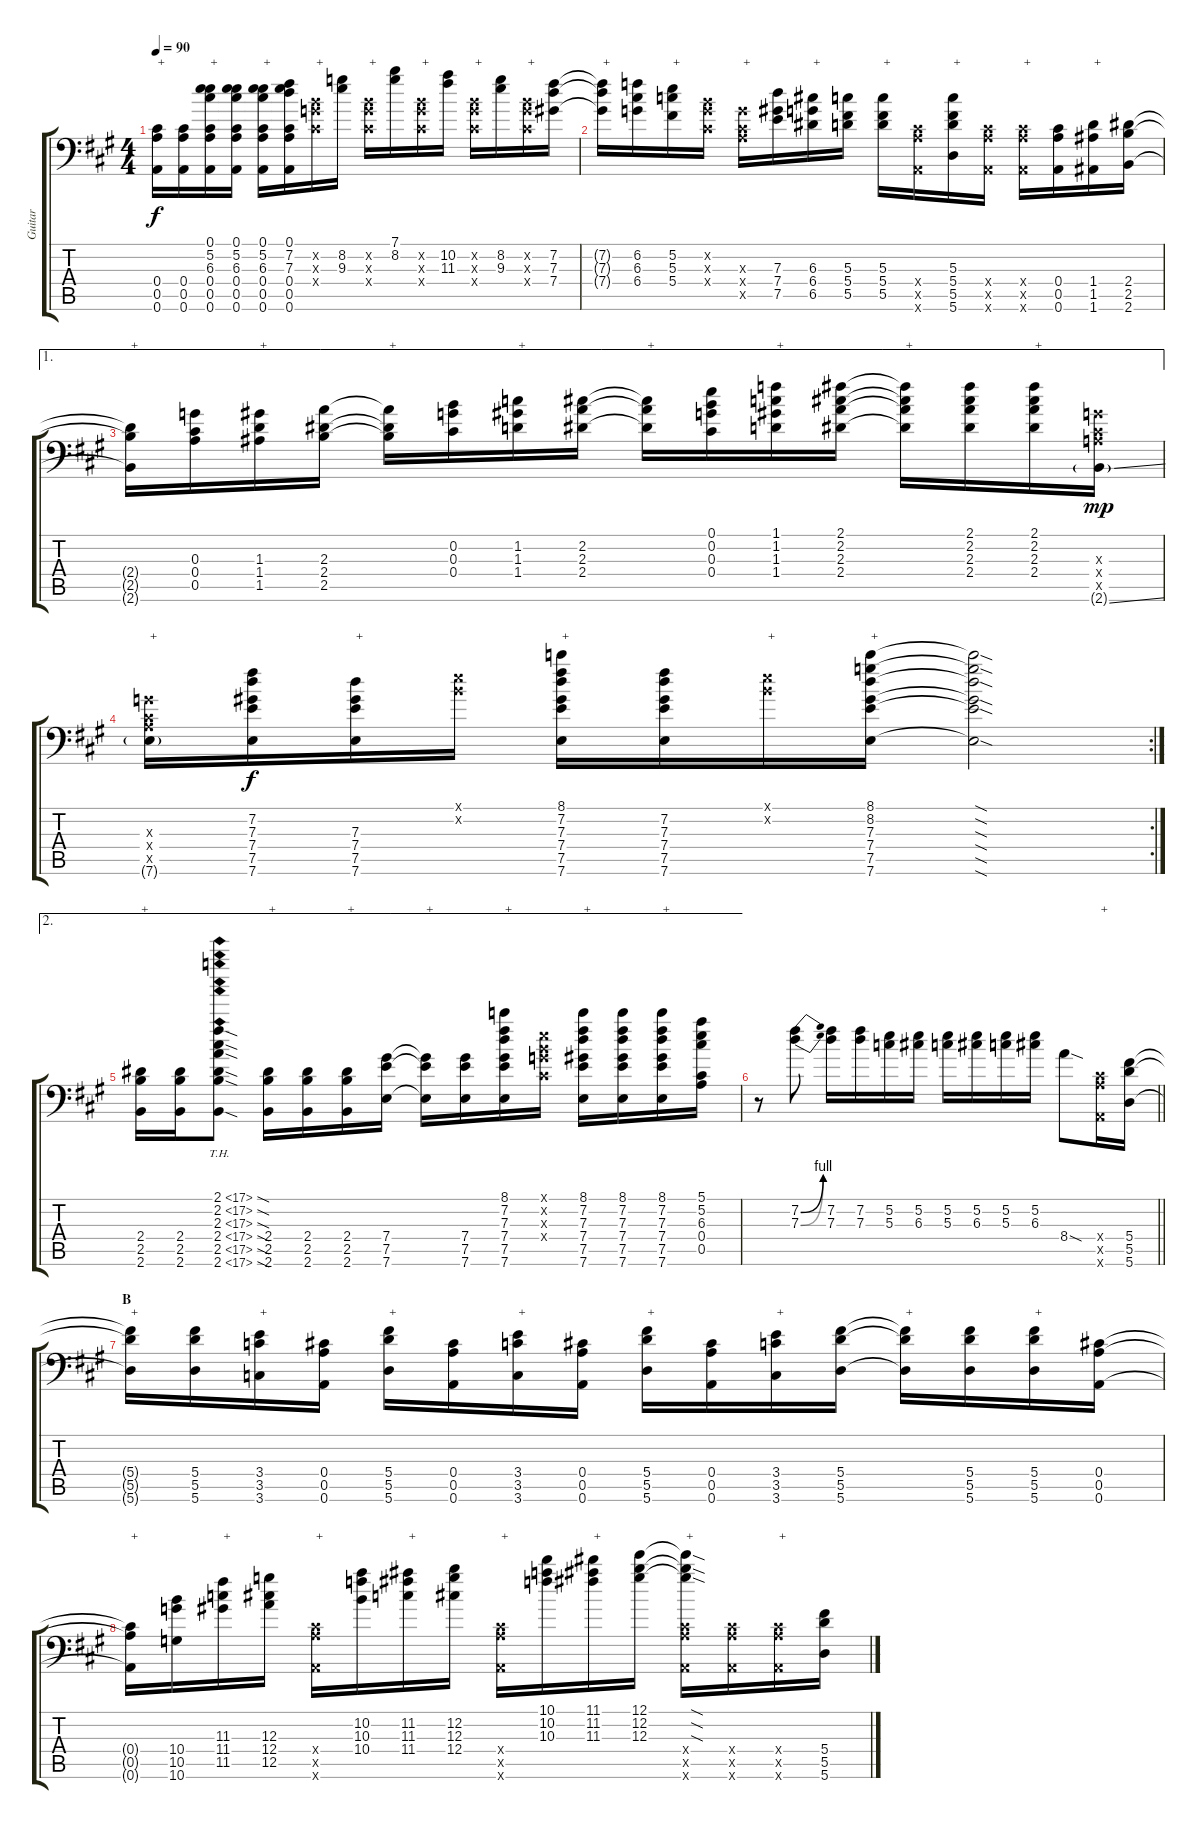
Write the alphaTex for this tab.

\track ("Guitar" "Guitar") {instrument acousticguitarsteel}
\staff {score tabs}
\tuning (E4 B3 G3 Db3 A2 A1) {hide}
\ts (4 4)
\tempo 90
\clef f4
\ks a
(0.4 0.5 0.6).16{txt "+" dy f} (0.4 0.5 0.6).16 (0.1 5.2 6.3 0.4 0.5 0.6).16{txt "+"} (0.1 5.2 6.3 0.4 0.5 0.6).16 (0.1 5.2 6.3 0.4 0.5 0.6).16{txt "+"} (0.1 7.2 7.3 0.4 0.5 0.6).16 (0.2{x} 0.3{x} 0.4{x}).16{txt "+"} (8.2 9.3).16 (0.2{x} 0.3{x} 0.4{x}).16{txt "+"} (7.1 8.2).16 (0.2{x} 0.3{x} 0.4{x}).16{txt "+"} (10.2 11.3).16 (0.2{x} 0.3{x} 0.4{x}).16{txt "+"} (8.2 9.3).16 (0.2{x} 0.3{x} 0.4{x}).16{txt "+"} (7.2 7.3 7.4).16 |
(7.2{t} 7.3{t} 7.4{t}).16{txt "+"} (6.2 6.3 6.4).16 (5.2 5.3 5.4).16{txt "+"} (0.2{x} 0.3{x} 0.4{x}).16 (0.3{x} 0.4{x} 0.5{x}).16{txt "+"} (7.3 7.4 7.5).16 (6.3 6.4 6.5).16{txt "+"} (5.3 5.4 5.5).16 (5.3 5.4 5.5).16{txt "+"} (0.4{x} 0.5{x} 0.6{x}).16 (5.3 5.4 5.5 5.6).16{txt "+"} (0.4{x} 0.5{x} 0.6{x}).16 (0.4{x} 0.5{x} 0.6{x}).16{txt "+"} (0.4 0.5 0.6).16 (1.4 1.5 1.6).16{txt "+"} (2.4 2.5 2.6).16 |
\ae 1
(2.4{t} 2.5{t} 2.6{t}).16{txt "+"} (0.3 0.4 0.5).16 (1.3 1.4 1.5).16{txt "+"} (2.3 2.4 2.5).16 (2.3{t} 2.4{t} 2.5{t}).16{txt "+"} (0.2 0.3 0.4).16 (1.2 1.3 1.4).16{txt "+"} (2.2 2.3 2.4).16 (2.2{t} 2.3{t} 2.4{t}).16{txt "+"} (0.1 0.2 0.3 0.4).16 (1.1 1.2 1.3 1.4).16{txt "+"} (2.1 2.2 2.3 2.4).16 (2.1{t} 2.2{t} 2.3{t} 2.4{t}).16{txt "+"} (2.1 2.2 2.3 2.4).16 (2.1 2.2 2.3 2.4).16{txt "+"} (0.3{x} 0.4{x} 0.5{x} 2.6{ss g}).16{dy mp} |
\rc 2
(0.3{x} 0.4{x} 0.5{x} 7.6{g}).16{txt "+"} (7.2 7.3 7.4 7.5 7.6).16{dy f} (7.3 7.4 7.5 7.6).16{txt "+"} (0.1{x} 0.2{x}).16 (8.1 7.2 7.3 7.4 7.5 7.6).16{txt "+"} (7.2 7.3 7.4 7.5 7.6).16 (0.1{x} 0.2{x}).16{txt "+"} (8.1 8.2 7.3 7.4 7.5 7.6).16{txt "+"} (8.1{sod t} 8.2{sod t} 7.3{sod t} 7.4{sod t} 7.5{sod t} 7.6{sod t}).2 |
\ae 2
(2.4 2.5 2.6).16{txt "+"} (2.4 2.5 2.6).16 (2.1{th 15 sod} 2.2{th 15 sod} 2.3{th 15 sod} 2.4{th 15 sod} 2.5{th 15 sod} 2.6{th 15 sod}).8 (2.4 2.5 2.6).16{txt "+"} (2.4 2.5 2.6).16 (2.4 2.5 2.6).16{txt "+"} (7.4 7.5 7.6).16 (7.4{t} 7.5{t} 7.6{t}).16{txt "+"} (7.4 7.5 7.6).16 (8.1 7.2 7.3 7.4 7.5 7.6).16{txt "+"} (0.1{x} 0.2{x} 0.3{x} 0.4{x}).16 (8.1 7.2 7.3 7.4 7.5 7.6).16{txt "+"} (8.1 7.2 7.3 7.4 7.5 7.6).16 (8.1 7.2 7.3 7.4 7.5 7.6).16{txt "+"} (5.1 5.2 6.3 0.4 0.5).16 |
\barLineRight lightlight
r.8 (7.2{be (bend 0 0 60 4)} 7.3{be (bend 0 0 60 4)}).8 (7.2 7.3).16 (7.2 7.3).16 (5.2 5.3).16 (5.2 6.3).16 (5.2 5.3).16 (5.2 6.3).16 (5.2 5.3).16 (5.2 6.3).16 8.4{sod}.8 (0.4{x} 0.5{x} 0.6{x}).16{txt "+"} (5.4 5.5 5.6).16 |
\section ("" "B")
(5.4{t} 5.5{t} 5.6{t}).16{txt "+"} (5.4 5.5 5.6).16 (3.4 3.5 3.6).16{txt "+"} (0.4 0.5 0.6).16 (5.4 5.5 5.6).16{txt "+"} (0.4 0.5 0.6).16 (3.4 3.5 3.6).16{txt "+"} (0.4 0.5 0.6).16 (5.4 5.5 5.6).16{txt "+"} (0.4 0.5 0.6).16 (3.4 3.5 3.6).16{txt "+"} (5.4 5.5 5.6).16 (5.4{t} 5.5{t} 5.6{t}).16{txt "+"} (5.4 5.5 5.6).16 (5.4 5.5 5.6).16{txt "+"} (0.4 0.5 0.6).16 |
(0.4{t} 0.5{t} 0.6{t}).16{txt "+"} (10.4 10.5 10.6).16 (11.3 11.4 11.5).16{txt "+"} (12.3 12.4 12.5).16 (0.4{x} 0.5{x} 0.6{x}).16{txt "+"} (10.2 10.3 10.4).16 (11.2 11.3 11.4).16{txt "+"} (12.2 12.3 12.4).16 (0.4{x} 0.5{x} 0.6{x}).16{txt "+"} (10.1 10.2 10.3).16 (11.1 11.2 11.3).16{txt "+"} (12.1 12.2 12.3).16 (12.1{sod t} 12.2{sod t} 12.3{sod t} 0.4{x} 0.5{x} 0.6{x}).16{txt "+"} (0.4{x} 0.5{x} 0.6{x}).16 (0.4{x} 0.5{x} 0.6{x}).16{txt "+"} (5.4 5.5 5.6).16
